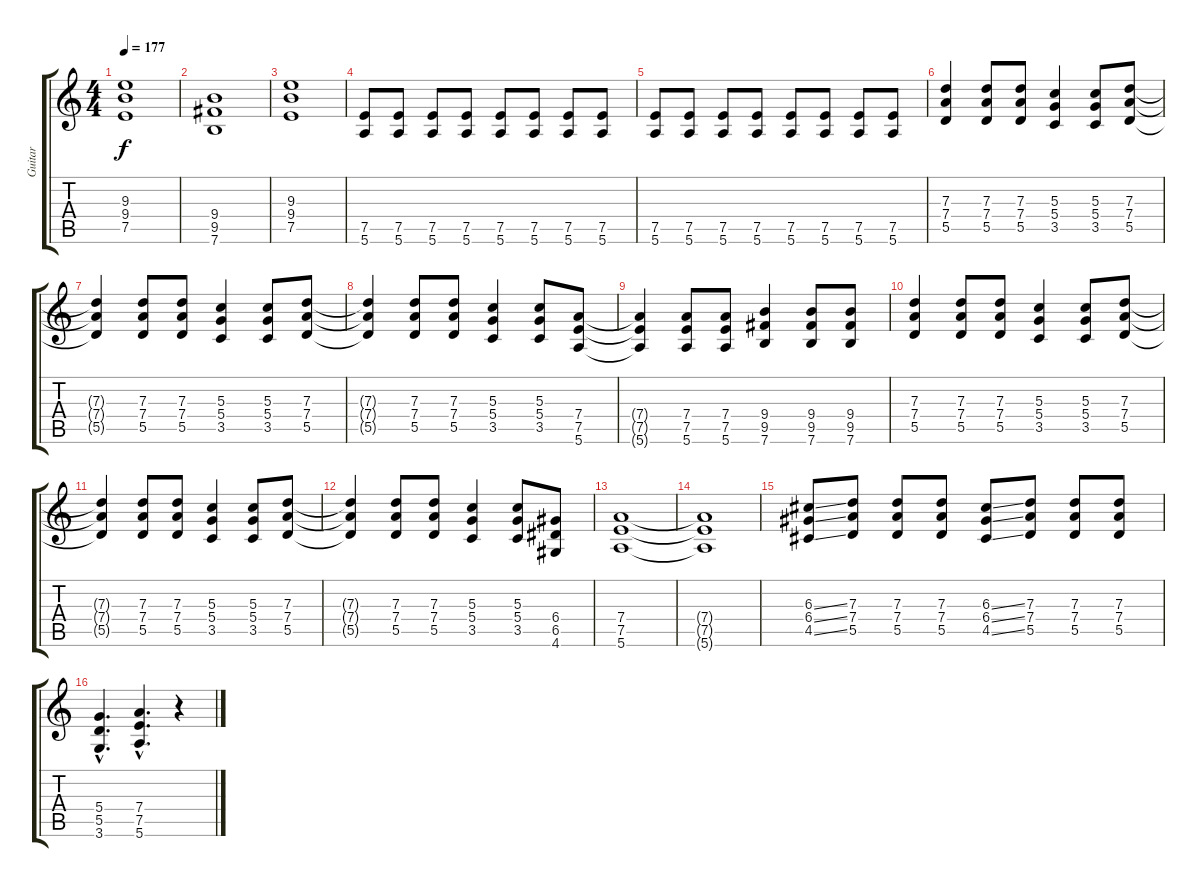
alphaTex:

\track ("Guitar" "Guitar") {instrument distortionguitar}
\staff {score tabs}
\tuning (E4 B3 G3 D3 A2 E2) {hide}
\ts (4 4)
\tempo 177
\clef g2
\ks c
(9.3 9.4 7.5).1{dy f} |
(9.4 9.5 7.6).1 |
(9.3 9.4 7.5).1 |
(7.5 5.6).8 (7.5 5.6).8 (7.5 5.6).8 (7.5 5.6).8 (7.5 5.6).8 (7.5 5.6).8 (7.5 5.6).8 (7.5 5.6).8 |
(7.5 5.6).8 (7.5 5.6).8 (7.5 5.6).8 (7.5 5.6).8 (7.5 5.6).8 (7.5 5.6).8 (7.5 5.6).8 (7.5 5.6).8 |
(7.3 7.4 5.5).4 (7.3 7.4 5.5).8 (7.3 7.4 5.5).8 (5.3 5.4 3.5).4 (5.3 5.4 3.5).8 (7.3 7.4 5.5).8 |
(7.3{t} 7.4{t} 5.5{t}).4 (7.3 7.4 5.5).8 (7.3 7.4 5.5).8 (5.3 5.4 3.5).4 (5.3 5.4 3.5).8 (7.3 7.4 5.5).8 |
(7.3{t} 7.4{t} 5.5{t}).4 (7.3 7.4 5.5).8 (7.3 7.4 5.5).8 (5.3 5.4 3.5).4 (5.3 5.4 3.5).8 (7.4 7.5 5.6).8 |
(7.4{t} 7.5{t} 5.6{t}).4 (7.4 7.5 5.6).8 (7.4 7.5 5.6).8 (9.4 9.5 7.6).4 (9.4 9.5 7.6).8 (9.4 9.5 7.6).8 |
(7.3 7.4 5.5).4 (7.3 7.4 5.5).8 (7.3 7.4 5.5).8 (5.3 5.4 3.5).4 (5.3 5.4 3.5).8 (7.3 7.4 5.5).8 |
(7.3{t} 7.4{t} 5.5{t}).4 (7.3 7.4 5.5).8 (7.3 7.4 5.5).8 (5.3 5.4 3.5).4 (5.3 5.4 3.5).8 (7.3 7.4 5.5).8 |
(7.3{t} 7.4{t} 5.5{t}).4 (7.3 7.4 5.5).8 (7.3 7.4 5.5).8 (5.3 5.4 3.5).4 (5.3 5.4 3.5).8 (6.4 6.5 4.6).8 |
(7.4 7.5 5.6).1 |
(7.4{t} 7.5{t} 5.6{t}).1{volume 7} |
(6.3{ss} 6.4{ss} 4.5{ss}).8{volume 13} (7.3 7.4 5.5).8 (7.3 7.4 5.5).8 (7.3 7.4 5.5).8 (6.3{ss} 6.4{ss} 4.5{ss}).8 (7.3 7.4 5.5).8 (7.3 7.4 5.5).8 (7.3 7.4 5.5).8 |
(5.4{hac} 5.5{hac} 3.6{hac}).4{d} (7.4{hac} 7.5{hac} 5.6{hac}).4{d} r.4
